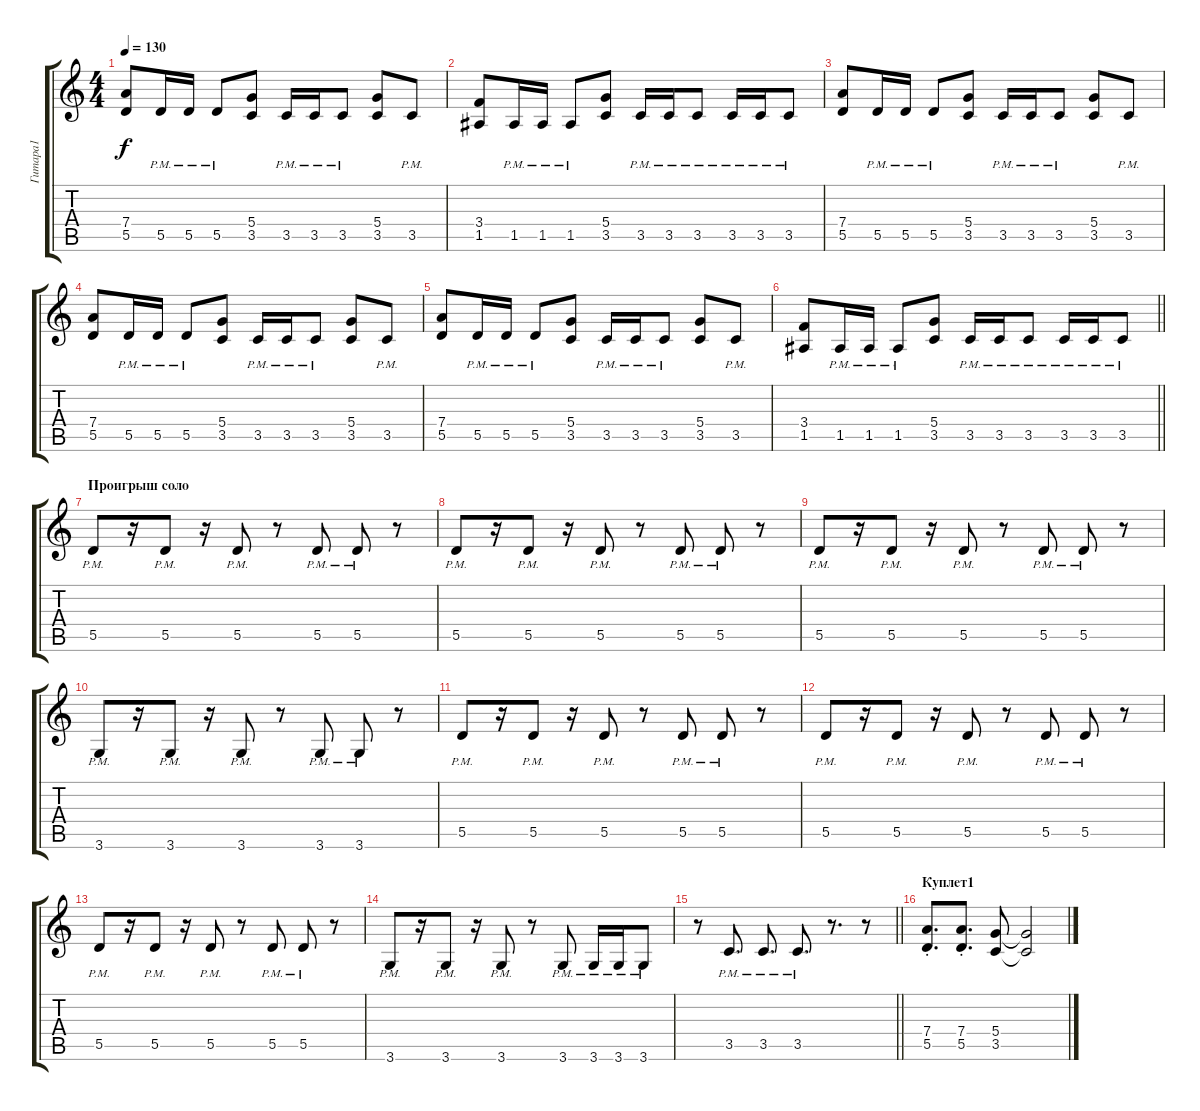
\track ("Гитара1" "Гитара1") {instrument distortionguitar}
\staff {score tabs}
\tuning (E4 B3 G3 D3 A2 E2) {hide}
\ts (4 4)
\tempo 130
\clef g2
\ks c
(7.4 5.5).8{dy f} 5.5{pm}.16 5.5{pm}.16 5.5{pm}.8 (5.4 3.5).8 3.5{pm}.16 3.5{pm}.16 3.5{pm}.8 (5.4 3.5).8 3.5{pm}.8 |
(3.4 1.5).8 1.5{pm}.16 1.5{pm}.16 1.5{pm}.8 (5.4 3.5).8 3.5{pm}.16 3.5{pm}.16 3.5{pm}.8 3.5{pm}.16 3.5{pm}.16 3.5{pm}.8 |
(7.4 5.5).8 5.5{pm}.16 5.5{pm}.16 5.5{pm}.8 (5.4 3.5).8 3.5{pm}.16 3.5{pm}.16 3.5{pm}.8 (5.4 3.5).8 3.5{pm}.8 |
(7.4 5.5).8 5.5{pm}.16 5.5{pm}.16 5.5{pm}.8 (5.4 3.5).8 3.5{pm}.16 3.5{pm}.16 3.5{pm}.8 (5.4 3.5).8 3.5{pm}.8 |
(7.4 5.5).8 5.5{pm}.16 5.5{pm}.16 5.5{pm}.8 (5.4 3.5).8 3.5{pm}.16 3.5{pm}.16 3.5{pm}.8 (5.4 3.5).8 3.5{pm}.8 |
\barLineRight lightlight
(3.4 1.5).8 1.5{pm}.16 1.5{pm}.16 1.5{pm}.8 (5.4 3.5).8 3.5{pm}.16 3.5{pm}.16 3.5{pm}.8 3.5{pm}.16 3.5{pm}.16 3.5{pm}.8 |
\section ("" "Проигрыш соло")
5.5{pm}.8 r.16 5.5{pm}.8 r.16 5.5{pm}.8 r.8 5.5{pm}.8 5.5{pm}.8 r.8 |
5.5{pm}.8 r.16 5.5{pm}.8 r.16 5.5{pm}.8 r.8 5.5{pm}.8 5.5{pm}.8 r.8 |
5.5{pm}.8 r.16 5.5{pm}.8 r.16 5.5{pm}.8 r.8 5.5{pm}.8 5.5{pm}.8 r.8 |
3.6{pm}.8 r.16 3.6{pm}.8 r.16 3.6{pm}.8 r.8 3.6{pm}.8 3.6{pm}.8 r.8 |
5.5{pm}.8 r.16 5.5{pm}.8 r.16 5.5{pm}.8 r.8 5.5{pm}.8 5.5{pm}.8 r.8 |
5.5{pm}.8 r.16 5.5{pm}.8 r.16 5.5{pm}.8 r.8 5.5{pm}.8 5.5{pm}.8 r.8 |
5.5{pm}.8 r.16 5.5{pm}.8 r.16 5.5{pm}.8 r.8 5.5{pm}.8 5.5{pm}.8 r.8 |
3.6{pm}.8 r.16 3.6{pm}.8 r.16 3.6{pm}.8 r.8 3.6{pm}.8 3.6{pm}.16 3.6{pm}.16 3.6{pm}.8 |
\barLineRight lightlight
r.8 3.5{pm}.8{d} 3.5{pm}.8{d} 3.5{pm}.8{d} r.8{d} r.8 |
\section ("" "Куплет1")
(7.4{st} 5.5{st}).8{d} (7.4{st} 5.5{st}).8{d} (5.4 3.5).8 (5.4{t} 3.5{t}).2
